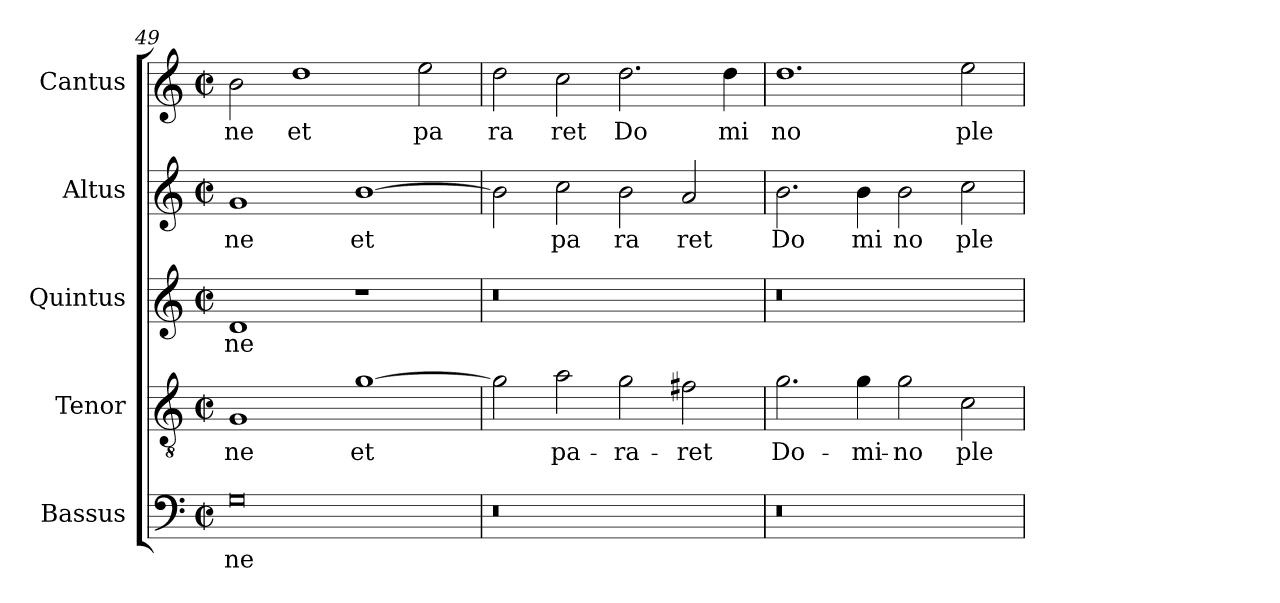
**kern	**text	**kern	**text	**kern	**text	**kern	**text	**kern	**text
*part5	*part5	*part4	*part4	*part3	*part3	*part2	*part2	*part1	*part1
*staff5	*staff5	*staff4	*staff4	*staff3	*staff3	*staff2	*staff2	*staff1	*staff1
*I"Bassus	*	*I"Tenor	*	*I"Quintus	*	*I"Altus	*	*I"Cantus	*
*clefF4	*	*clefGv2	*	*clefG2	*	*clefG2	*	*clefG2	*
*M2/2	*	*M2/2	*	*M2/2	*	*M2/2	*	*M2/2	*
*met(c|)	*	*met(c|)	*	*met(c|)	*	*met(c|)	*	*met(c|)	*
=49	=49	=49	=49	=49	=49	=49	=49	=49	=49
!	!LO:LY:b:cj	!	!LO:LY:b:cj	!	!LO:LY:b:cj	!	!LO:LY:b:cj	!	!LO:LY:b:cj
0G	ne	1G	-ne	1d	ne	1g	ne	2b\	ne
!	!	!	!	!	!	!	!	!	!LO:LY:b:cj
.	.	.	.	.	.	.	.	1dd	et
!	!	!	!LO:LY:b:cj	!	!	!	!LO:LY:b:cj	!	!
.	.	[>1g	et	1r	.	[>1b	et	.	.
!	!	!	!	!	!	!	!	!	!LO:LY:b:cj
.	.	.	.	.	.	.	.	2ee\	pa
=50	=50	=50	=50	=50	=50	=50	=50	=50	=50
!	!	!	!	!	!	!	!	!	!LO:LY:b:cj
0r	.	2g\]	.	0r	.	2b\]	.	2dd\	ra
!	!	!	!LO:LY:b:cj	!	!	!	!LO:LY:b:cj	!	!LO:LY:b:cj
.	.	2a\	pa-	.	.	2cc\	pa	2cc\	ret
!	!	!	!LO:LY:b:cj	!	!	!	!LO:LY:b:cj	!	!LO:LY:b:cj
.	.	2g\	-ra-	.	.	2b\	ra	2.dd\	Do
!	!	!	!LO:LY:b:cj	!	!	!	!LO:LY:b:cj	!	!
.	.	2f#\	-ret	.	.	2a/	ret	.	.
!	!	!	!	!	!	!	!	!	!LO:LY:b:cj
.	.	.	.	.	.	.	.	4dd\	mi
=51	=51	=51	=51	=51	=51	=51	=51	=51	=51
!	!	!	!LO:LY:b:cj	!	!	!	!LO:LY:b:cj	!	!LO:LY:b:cj
0r	.	2.g\	Do-	0r	.	2.b\	Do	1.dd	no
!	!	!	!LO:LY:b:cj	!	!	!	!LO:LY:b:cj	!	!
.	.	4g\	-mi-	.	.	4b\	mi	.	.
!	!	!	!LO:LY:b:cj	!	!	!	!LO:LY:b:cj	!	!
.	.	2g\	-no	.	.	2b\	no	.	.
!	!	!	!LO:LY:b:cj	!	!	!	!LO:LY:b:cj	!	!LO:LY:b:cj
.	.	2c\	ple-	.	.	2cc\	ple	2ee\	ple
=	=	=	=	=	=	=	=	=	=
*-	*-	*-	*-	*-	*-	*-	*-	*-	*-
